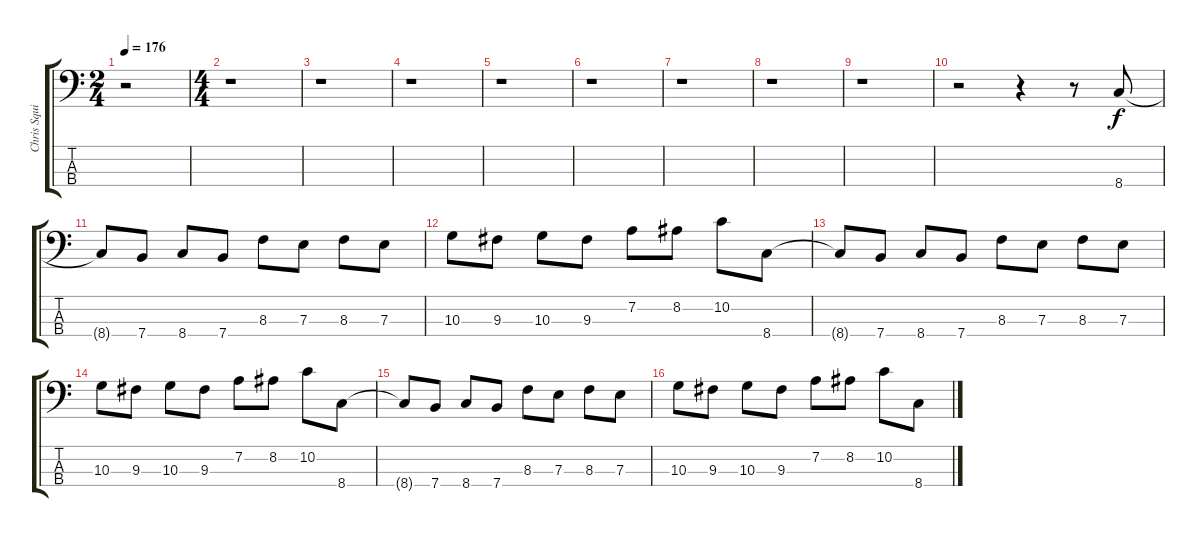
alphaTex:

\track ("Chris Squire" "Chris Squi") {instrument electricbasspick}
\staff {score tabs}
\tuning (G2 D2 A1 E1) {hide}
\ts (2 4)
\tempo 176
\clef f4
\ks c
r.2{dy f instrument electricbasspick} |
\ts (4 4)
r.1 |
r.1 |
r.1 |
r.1 |
r.1 |
r.1 |
r.1 |
r.1 |
r.2 r.4 r.8 8.4.8 |
8.4{t}.8 7.4.8 8.4.8 7.4.8 8.3.8 7.3.8 8.3.8 7.3.8 |
10.3.8 9.3.8 10.3.8 9.3.8 7.2.8 8.2.8 10.2.8 8.4.8 |
8.4{t}.8 7.4.8 8.4.8 7.4.8 8.3.8 7.3.8 8.3.8 7.3.8 |
10.3.8 9.3.8 10.3.8 9.3.8 7.2.8 8.2.8 10.2.8 8.4.8 |
8.4{t}.8 7.4.8 8.4.8 7.4.8 8.3.8 7.3.8 8.3.8 7.3.8 |
10.3.8 9.3.8 10.3.8 9.3.8 7.2.8 8.2.8 10.2.8 8.4.8
